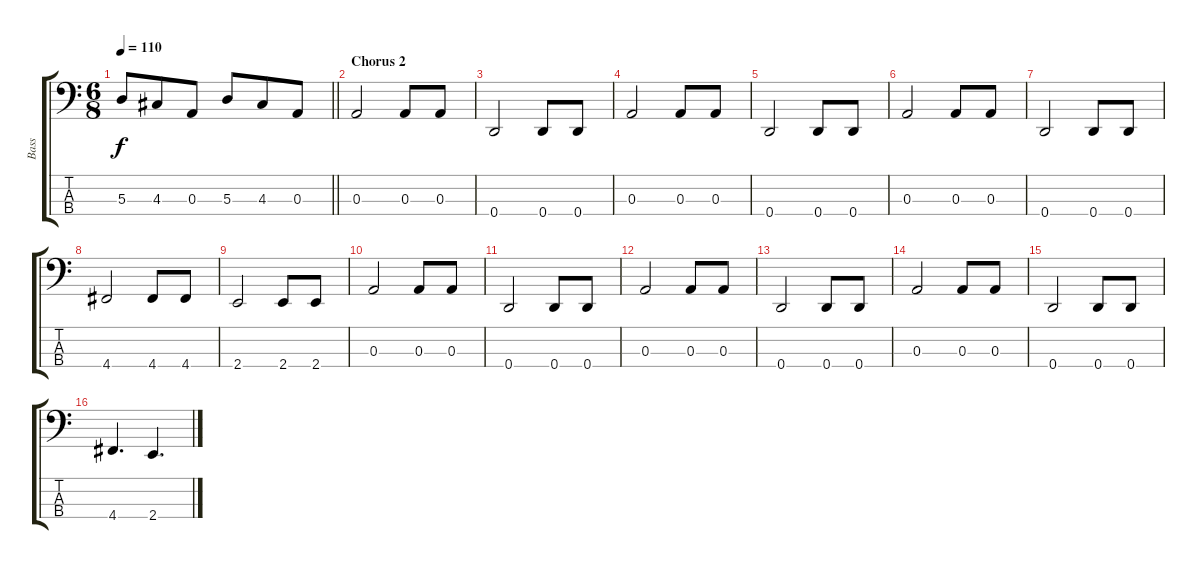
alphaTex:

\track ("Bass" "Bass") {instrument electricbassfinger}
\staff {score tabs}
\tuning (G2 D2 A1 D1) {hide}
\ts (6 8)
\tempo 110
\clef f4
\barLineRight lightlight
\ks c
5.3.8{dy f} 4.3.8 0.3.8 5.3.8 4.3.8 0.3.8 |
\section ("" "Chorus 2")
0.3.2 0.3.8 0.3.8 |
0.4.2 0.4.8 0.4.8 |
0.3.2 0.3.8 0.3.8 |
0.4.2 0.4.8 0.4.8 |
0.3.2 0.3.8 0.3.8 |
0.4.2 0.4.8 0.4.8 |
4.4.2 4.4.8 4.4.8 |
2.4.2 2.4.8 2.4.8 |
0.3.2 0.3.8 0.3.8 |
0.4.2 0.4.8 0.4.8 |
0.3.2 0.3.8 0.3.8 |
0.4.2 0.4.8 0.4.8 |
0.3.2 0.3.8 0.3.8 |
0.4.2 0.4.8 0.4.8 |
4.4.4{d} 2.4.4{d}
